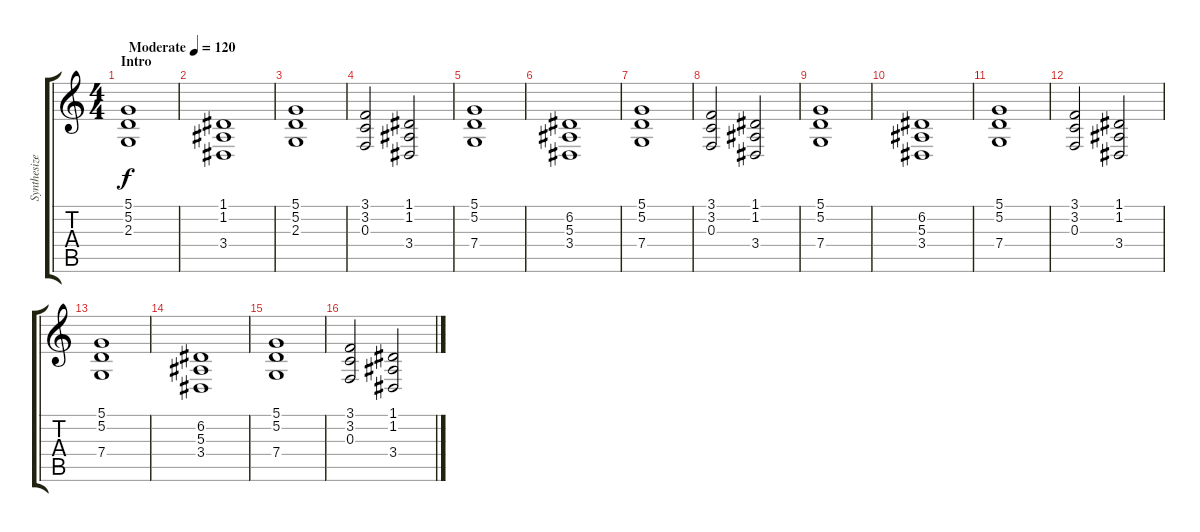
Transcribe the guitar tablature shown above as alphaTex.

\track ("Synthesizer low" "Synthesize") {instrument synthstrings2}
\staff {score tabs}
\tuning (D4 A3 F3 C3 G2 D2) {hide}
\ts (4 4)
\section ("" "Intro")
\tempo (120 "Moderate")
\clef g2
\ks c
(5.1 5.2 2.3).1{dy f instrument synthstrings2} |
(1.1 1.2 3.4).1 |
(5.1 5.2 2.3).1 |
(3.1 3.2 0.3).2 (1.1 1.2 3.4).2 |
(5.1 5.2 7.4).1 |
(6.2 5.3 3.4).1 |
(5.1 5.2 7.4).1 |
(3.1 3.2 0.3).2 (1.1 1.2 3.4).2 |
(5.1 5.2 7.4).1{volume 7} |
(6.2 5.3 3.4).1 |
(5.1 5.2 7.4).1 |
(3.1 3.2 0.3).2 (1.1 1.2 3.4).2 |
(5.1 5.2 7.4).1 |
(6.2 5.3 3.4).1 |
(5.1 5.2 7.4).1 |
(3.1 3.2 0.3).2 (1.1 1.2 3.4).2
